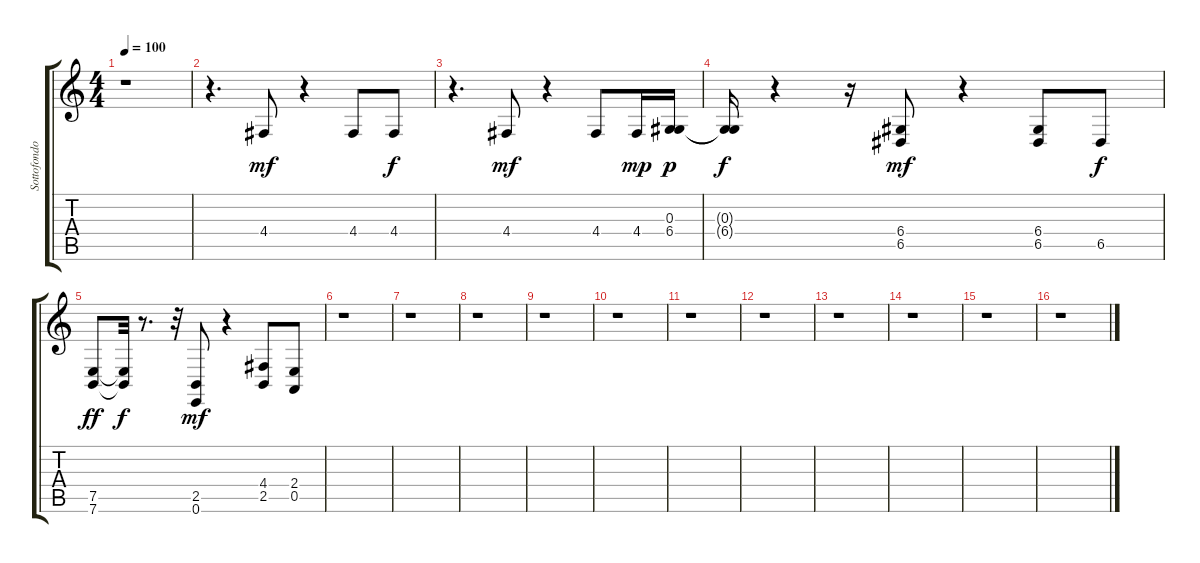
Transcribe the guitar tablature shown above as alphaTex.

\track ("Sottofondo1" "Sottofondo") {instrument fx2soundtrack}
\staff {score tabs}
\tuning (E4 B3 G3 D3 A2 E2) {hide}
\ts (4 4)
\tempo 100
\clef g2
\ks c
r.1{dy mp} |
r.4{d} 4.4.8{dy mf} r.4 4.4.8 4.4.8{dy f} |
r.4{d} 4.4.8{dy mf} r.4 4.4.8 4.4.16{dy mp} (0.3 6.4).16{dy p} |
(0.3{t} 6.4{t}).16{dy f} r.4 r.16 (6.4 6.5).8{dy mf} r.4 (6.4 6.5).8 6.5.8{dy f} |
(7.5 7.6).8{dy ff} (7.5{t} 7.6{t}).32{dy f} r.8{d} r.32 (2.5 0.6).8{dy mf} r.4 (4.4 2.5).8 (2.4 0.5).8 |
r.1 |
r.1 |
r.1 |
r.1 |
r.1 |
r.1 |
r.1 |
r.1 |
r.1 |
r.1 |
r.1
